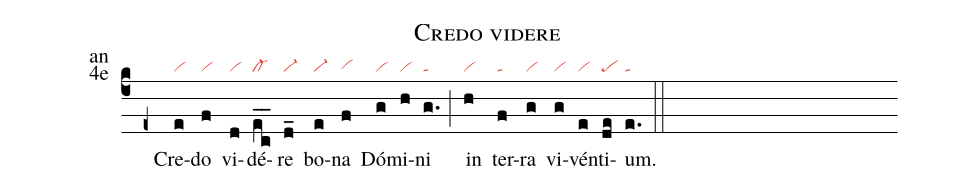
name:Credo videre;
office-part:an;
mode:4e;
nabc-lines:1;
%%
(c4) ~(e+)  Cre(e|vi)do(f|vi) vi(d|vi)dé(ec__|cl-)re(d_|vi-)
 bo(e|vi-)na(f|vihg) Dó(g|vi)mi(h|vi)ni(g.|ta) (;)
in(h|vi) ter(f|ta)ra(g|vi) vi(g|vi)vén(e|vi)ti(de|pe)um.(e.|ta) (::)
